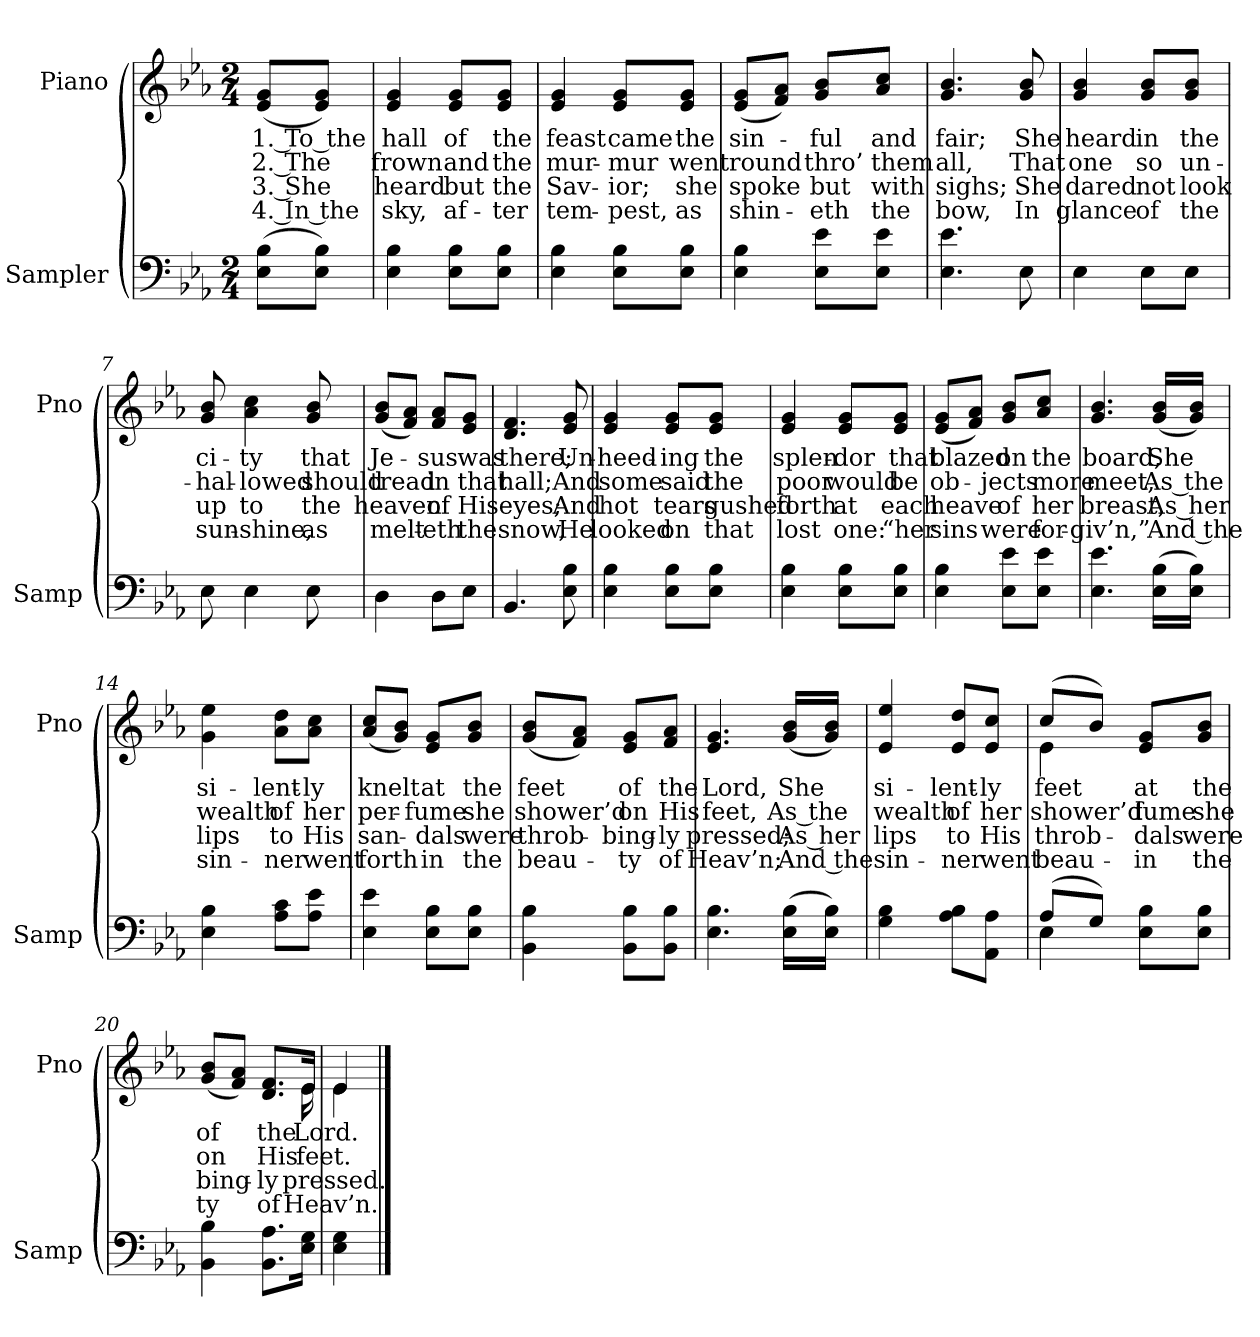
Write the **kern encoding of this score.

**kern	**kern	**text	**text	**text	**text
*part2	*part1	*part1	*part1	*part1	*part1
*staff2	*staff1	*staff1	*staff1	*staff1	*staff1
*I"Sampler	*I"Piano	*	*	*	*
*I'Samp	*I'Pno	*	*	*	*
*clefF4	*clefG2	*	*	*	*
*k[b-e-a-]	*k[b-e-a-]	*	*	*	*
*E-:	*E-:	*	*	*	*
*M2/4	*M2/4	*	*	*	*
=1	=1	=1	=1	=1	=1
(8E-\ 8B-\L	(8e-/ 8g/L	1. To the	2. The	3. She	4. In the
8E-\ 8B-\J)	8e-/ 8g/J)	.	.	.	.
=2	=2	=2	=2	=2	=2
4E- 4B-	4e- 4g	hall	frown	heard	sky,
8E-\ 8B-\L	8e-/ 8g/L	of	and	but	af-
8E-\ 8B-\J	8e-/ 8g/J	the	the	the	-ter
=3	=3	=3	=3	=3	=3
4E- 4B-	4e- 4g	feast	mur-	Sav-	tem-
8E-\ 8B-\L	8e-/ 8g/L	came	-mur	-ior;	-pest,
8E-\ 8B-\J	8e-/ 8g/J	the	went	she	as
=4	=4	=4	=4	=4	=4
4E- 4B-	(8e-/ 8g/L	sin-	round	spoke	shin-
.	8f/ 8a-/J)	.	.	.	.
8E-\ 8e-\L	8g/ 8b-/L	-ful	thro’	but	-eth
8E-\ 8e-\J	8a-/ 8cc/J	and	them	with	the
=5	=5	=5	=5	=5	=5
4.E- 4.e-	4.g 4.b-	fair;	all,	sighs;	bow,
8E-	8g 8b-	She	That	She	In
=6	=6	=6	=6	=6	=6
4E-	4g 4b-	heard	one	dared	glance
8E-\L	8g/ 8b-/L	in	so	not	of
8E-\J	8g/ 8b-/J	the	un-	look	the
=7	=7	=7	=7	=7	=7
8E-	8g 8b-	ci-	-hal-	up	sun-
4E-	4a- 4cc	-ty	-lowed	to	-shine,
8E-	8g 8b-	that	should	the	as
=8	=8	=8	=8	=8	=8
4D	(8g/ 8b-/L	Je-	tread	heaven	melt-
.	8f/ 8a-/J)	.	.	.	.
8D\L	8f/ 8a-/L	-sus	in	of	-eth
8E-\J	8e-/ 8g/J	was	that	His	the
=9	=9	=9	=9	=9	=9
4.BB-	4.d 4.f	there;	hall;	eyes;	snow,
8E- 8B-	8e- 8g	Un-	And	And	He
=10	=10	=10	=10	=10	=10
4E- 4B-	4e- 4g	-heed-	some	hot	looked
8E-\ 8B-\L	8e-/ 8g/L	-ing	said	tears	on
8E-\ 8B-\J	8e-/ 8g/J	the	the	gushed	that
=11	=11	=11	=11	=11	=11
4E- 4B-	4e- 4g	splen-	poor	forth	lost
8E-\ 8B-\L	8e-/ 8g/L	-dor	would	at	one:
8E-\ 8B-\J	8e-/ 8g/J	that	be	each	“her
=12	=12	=12	=12	=12	=12
4E- 4B-	(8e-/ 8g/L	blazed	ob-	heave	sins
.	8f/ 8a-/J)	.	.	.	.
8E-\ 8e-\L	8g/ 8b-/L	on	-jects	of	were
8E-\ 8e-\J	8a-/ 8cc/J	the	more	her	for-
=13	=13	=13	=13	=13	=13
4.E- 4.e-	4.g 4.b-	board,	meet,	breast,	-giv’n,”
(16E-\ 16B-\LL	(16g/ 16b-/LL	She	As the	As her	And the
16E-\ 16B-\JJ)	16g/ 16b-/JJ)	.	.	.	.
=14	=14	=14	=14	=14	=14
4E- 4B-	4g 4ee-	si-	wealth	lips	sin-
8A-\ 8c\L	8a-\ 8dd\L	-lent-	of	to	-ner
8A-\ 8e-\J	8a-\ 8cc\J	-ly	her	His	went
=15	=15	=15	=15	=15	=15
4E- 4e-	(8a-/ 8cc/L	knelt	per-	san-	forth
.	8g/ 8b-/J)	.	.	.	.
8E-\ 8B-\L	8e-/ 8g/L	at	-fume	-dals	in
8E-\ 8B-\J	8g/ 8b-/J	the	she	were	the
=16	=16	=16	=16	=16	=16
4BB- 4B-	(8g/ 8b-/L	feet	shower’d	throb-	beau-
.	8f/ 8a-/J)	.	.	.	.
8BB-\ 8B-\L	8e-/ 8g/L	of	on	-bing-	-ty
8BB-\ 8B-\J	8f/ 8a-/J	the	His	-ly	of
=17	=17	=17	=17	=17	=17
4.E- 4.B-	4.e- 4.g	Lord,	feet,	pressed;	Heav’n;
(16E-\ 16B-\LL	(16g/ 16b-/LL	She	As the	As her	And the
16E-\ 16B-\JJ)	16g/ 16b-/JJ)	.	.	.	.
=18	=18	=18	=18	=18	=18
4G 4B-	4e- 4ee-	si-	wealth	lips	sin-
8A-\ 8B-\L	8e-/ 8dd/L	-lent-	of	to	-ner
8AA-\ 8A-\J	8e-/ 8cc/J	-ly	her	His	went
=19	=19	=19	=19	=19	=19
*^	*^	*	*	*	*
(8A-/L	4E-	(8cc/L	4e-	feet	shower’d	throb-	beau-
8G/J)	.	8b-/J)	.	.	.	.	.
8E-\ 8B-\L	4ryy	8e-/ 8g/L	4ryy	at	-fume	-dals	in
8E-\ 8B-\J	.	8g/ 8b-/J	.	the	she	were	the
*v	*v	*	*	*	*	*	*
=20	=20	=20	=20	=20	=20	=20
4BB- 4B-	(8g/ 8b-/L	4..ryy	of	on	-bing-	-ty
.	8f/ 8a-/J)	.	.	.	.	.
8.BB-\ 8.A-\L	8.d/ 8.f/L	.	the	His	-ly	of
16E-\ 16G\Jk	16e-/Jk	16e-	Lord.	feet.	pressed.	Heav’n.
=21	=21	=21	=21	=21	=21	=21
4E- 4G	4e-/	4e-	.	.	.	.
*	*v	*v	*	*	*	*
==	==	==	==	==	==
*-	*-	*-	*-	*-	*-
